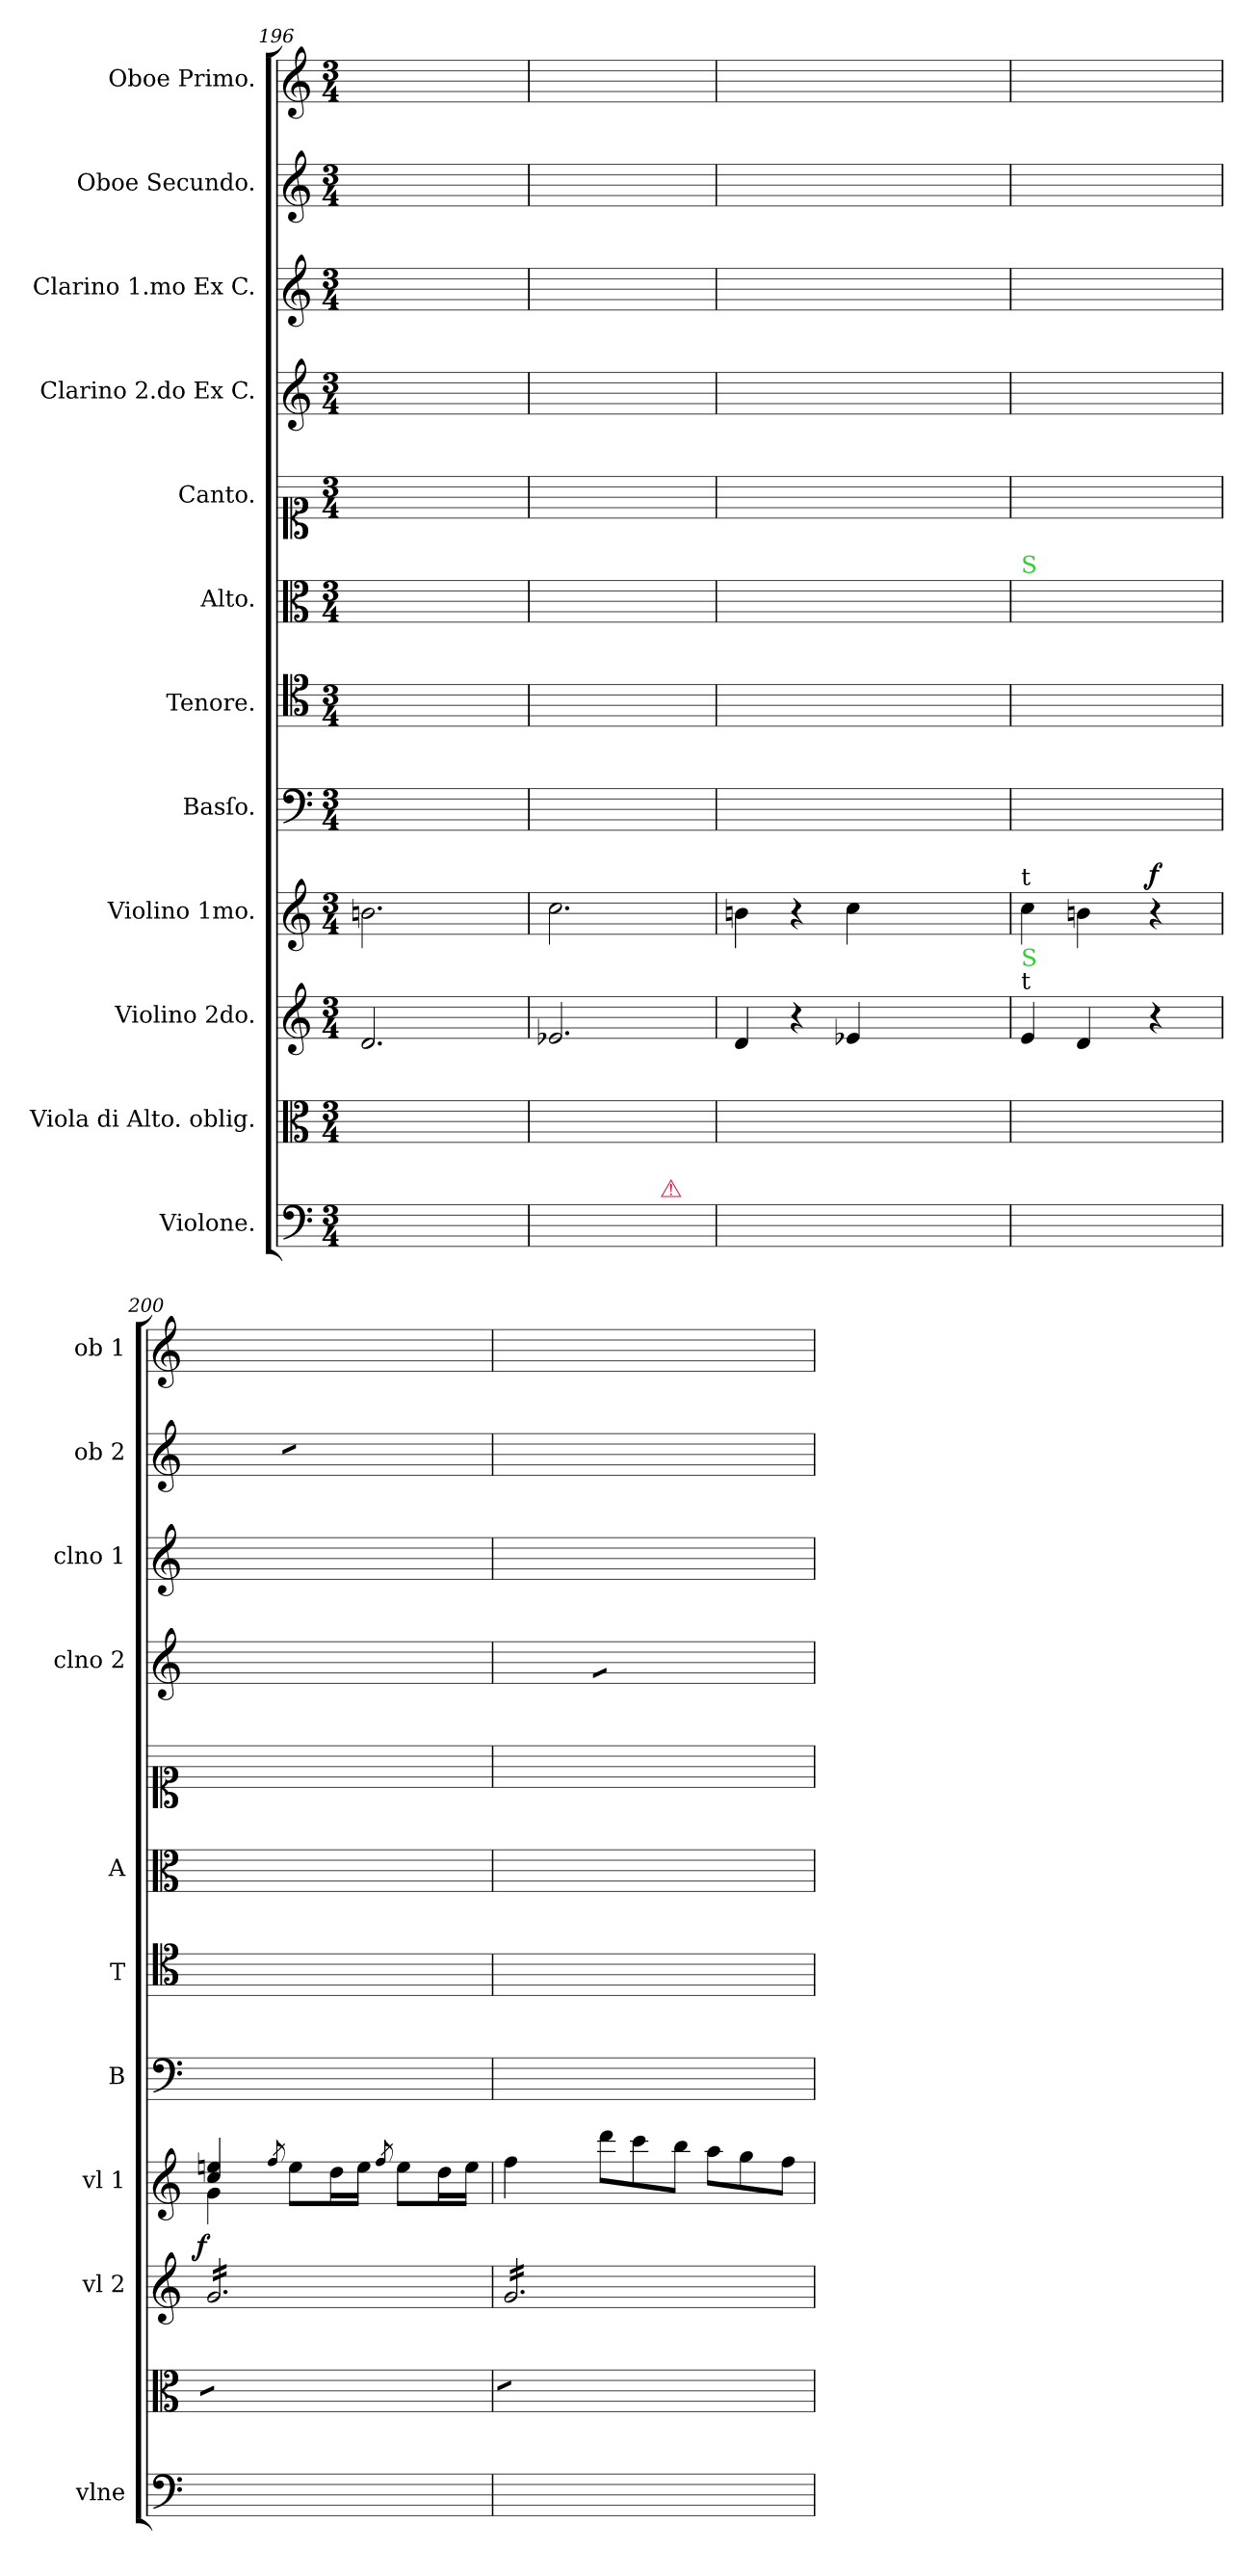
**kern	**kern	**kern	**dynam	**kern	**dynam	**kern	**text	**kern	**text	**kern	**text	**kern	**text	**kern	**kern	**kern	**kern
*part12	*part11	*part10	*part10	*part9	*part9	*part8	*part8	*part7	*part7	*part6	*part6	*part5	*part5	*part4	*part3	*part2	*part1
*staff12	*staff11	*staff10	*staff10	*staff9	*staff9	*staff8	*staff8	*staff7	*staff7	*staff6	*staff6	*staff5	*staff5	*staff4	*staff3	*staff2	*staff1
*I"Violone.	*I"Viola di Alto. oblig.	*I"Violino 2do.	*	*I"Violino 1mo.	*	*I"Basſo.	*	*I"Tenore.	*	*I"Alto.	*	*I"Canto.	*	*I"Clarino 2.do Ex C.	*I"Clarino 1.mo Ex C.	*I"Oboe Secundo.	*I"Oboe Primo.
*I'vlne	*	*I'vl 2	*	*I'vl 1	*	*I'B	*	*I'T	*	*I'A	*	*	*	*I'clno 2	*I'clno 1	*I'ob 2	*I'ob 1
*clefF4	*clefC3	*clefG2	*	*clefG2	*	*clefF4	*	*clefC4	*	*clefC3	*	*clefC1	*	*clefG2	*clefG2	*clefG2	*clefG2
*k[]	*k[]	*k[]	*	*k[]	*	*k[]	*	*k[]	*	*k[]	*	*k[]	*	*k[]	*k[]	*k[]	*k[]
*C:	*C:	*C:	*	*C:	*	*C:	*	*C:	*	*C:	*	*C:	*	*C:	*C:	*C:	*C:
*M3/4	*M3/4	*M3/4	*	*M3/4	*	*M3/4	*	*M3/4	*	*M3/4	*	*M3/4	*	*M3/4	*M3/4	*M3/4	*M3/4
=196	=196	=196	=196	=196	=196	=196	=196	=196	=196	=196	=196	=196	=196	=196	=196	=196	=196
4G\yy	2.ryy	2.d/	.	2.bn\	.	2G\yy	-ſon	2.G/yy	e-	2.d\yy	-lei-	2.bn\yy	-son	2.ryy	2.ryy	2.ryy	2.ryy
4G\yy	.	.	.	.	.	.	.	.	.	.	.	.	.	.	.	.	.
4Fn\yy	.	.	.	.	.	4Fn\yy	e-	.	.	.	.	.	.	.	.	.	.
=197	=197	=197	=197	=197	=197	=197	=197	=197	=197	=197	=197	=197	=197	=197	=197	=197	=197
4E-X\yy	2.ryy	2.e-X/	.	2.cc\	.	4E-X\yy	-lei-	2.G/yy	-lei-	2.e-X\yy	.	2.cc\yy	e-	2.ryy	2.ryy	2.ryy	2.ryy
4D/yy	.	.	.	.	.	4D/yy	.	.	.	.	.	.	.	.	.	.	.
!LO:TX:a:color=crimson:t=⚠	!	!	!	!	!	!	!	!	!	!	!	!	!	!	!	!	!
4C/yy	.	.	.	.	.	4C/yy	.	.	.	.	.	.	.	.	.	.	.
=198	=198	=198	=198	=198	=198	=198	=198	=198	=198	=198	=198	=198	=198	=198	=198	=198	=198
4G\yy	1.ryy	4d/	.	4bn\	.	4G\yy	-ſon	4G/yy	-ſon	4d\yy	-son	4bn\yy	-lei-	1.ryy	1.ryy	1.ryy	1.ryy
4E-X\yy	.	4r	.	4r	.	4ryy	.	4ryy	.	4ryy	.	4ryy	.	.	.	.	.
4C/yy	.	4e-X/	.	4cc\	.	4C/yy	e-	4G/yy	e-	4e-X\yy	e-	4cc\yy	.	.	.	.	.
2.ryy	.	2.ryy	.	2.ryy	.	2.ryy	.	2.ryy	.	2.ryy	.	2.ryy	.	.	.	.	.
=199	=199	=199	=199	=199	=199	=199	=199	=199	=199	=199	=199	=199	=199	=199	=199	=199	=199
!	!	!	!	!	!	!	!	!	!	!LO:TX:a:color=limegreen:t=S	!	!	!	!	!	!	!
!	!	!	!	!LO:TX:a:t=t	!	!	!	!	!	!	!	!	!	!	!	!	!
!	!	!LO:TX:a:t=t	!	!	!	!	!	!	!	!	!	!	!	!	!	!	!
!	!	!LO:TX:a:color=limegreen:t=S	!	!	!	!	!	!	!	!	!	!	!	!	!	!	!
4G\yy	4g\yy	4e/	.	4cc\	.	4G\yy	-lei-	4G/yy	-lei-	4e\yy	-lei-	4cc\yy	.	2.ryy	2.ryy	2.ryy	2.ryy
8G\Lyy	8g\Lyy	4d/	.	4bn\	.	4GG/yy	-ſon	4G/yy	-ſon	4d\yy	-son	4bn\yy	-son	.	.	.	.
8F\yy	8f\yy	.	.	.	.	.	.	.	.	.	.	.	.	.	.	.	.
!	!	!	!	!	!LO:DY:a	!	!	!	!	!	!	!	!	!	!	!	!
8En\yy	8e\yy	4r	.	4r	f	4ryy	.	4ryy	.	4ryy	.	4ryy	.	.	.	.	.
8D\Jyy	8d\Jyy	.	.	.	.	.	.	.	.	.	.	.	.	.	.	.	.
=200	=200	=200	=200	=200	=200	=200	=200	=200	=200	=200	=200	=200	=200	=200	=200	=200	=200
*	*	*	*	*^	*	*	*	*	*	*	*	*	*	*	*	*	*
!	!	!	!LO:DY:a:rj	!	!	!	!	!	!	!	!	!	!	!	!	!	!	!
*	*tremolo	*	*	*	*	*	*	*	*	*	*	*	*	*	*	*	*	*
*	*	*tremolo	*	*	*	*	*	*	*	*	*	*	*	*	*	*	*	*
8C/Lyy	8c\yyL	16g/LL	f	4cc/ 4een/	4g\	.	2c\yy	Ky-	2c\yy	Ky-	2g\yy	Ky-	2een\yy	Ky-	4cc\yy	4ee\yy	4cc\yy	4ee\yy
.	.	16g/	.	.	.	.	.	.	.	.	.	.	.	.	.	.	.	.
8GG/yy	8c\yy	16g/	.	.	.	.	.	.	.	.	.	.	.	.	.	.	.	.
.	.	16g/	.	.	.	.	.	.	.	.	.	.	.	.	.	.	.	.
.	.	.	.	8qff/	.	.	.	.	.	.	.	.	.	.	.	.	.	.
*	*	*	*	*	*	*	*	*	*	*	*	*	*	*	*	*	*tremolo	*
8C/yy	8c\yy	16g/	.	8ee\L	4ryy	.	.	.	.	.	.	.	.	.	4ryy	4ee\yy	8cc\yyL	4ee\yy
.	.	16g/	.	.	.	.	.	.	.	.	.	.	.	.	.	.	.	.
8GG/yy	8c\yy	16g/	.	16dd\L	.	.	.	.	.	.	.	.	.	.	.	.	8cc\yy	.
.	.	16g/	.	16ee\JJ	.	.	.	.	.	.	.	.	.	.	.	.	.	.
.	.	.	.	8qff/	.	.	.	.	.	.	.	.	.	.	.	.	.	.
8C/yy	8c\yy	16g/	.	8ee\L	4ryy	.	4c\yy	-ri-	4c\yy	-ri-	4g\yy	-ri-	4ee\yy	-ri-	4cc\yy	4ee\yy	8cc\yy	4ee\yy
.	.	16g/	.	.	.	.	.	.	.	.	.	.	.	.	.	.	.	.
8GG/Jyy	8c\yyJ	16g/	.	16dd\L	.	.	.	.	.	.	.	.	.	.	.	.	8cc\yyJ	.
*	*	*	*	*	*	*	*	*	*	*	*	*	*	*	*	*	*Xtremolo	*
.	.	16g/JJ	.	16ee\JJ	.	.	.	.	.	.	.	.	.	.	.	.	.	.
*	*	*	*	*v	*v	*	*	*	*	*	*	*	*	*	*	*	*	*
=201	=201	=201	=201	=201	=201	=201	=201	=201	=201	=201	=201	=201	=201	=201	=201	=201	=201
8BB/Lyy	8d\yyL	16g/LL	.	4ff\	.	2.B\yy	-e	2.d\yy	-e	2.g\yy	-e	2.ff\yy	-e	8g/Lyy	4ff\yy	4dd\yy	2.ff\yy
.	.	16g/	.	.	.	.	.	.	.	.	.	.	.	.	.	.	.
8GG/yy	8d\yy	16g/	.	.	.	.	.	.	.	.	.	.	.	16g/Lyy	.	.	.
.	.	16g/	.	.	.	.	.	.	.	.	.	.	.	16g/JJyy	.	.	.
*	*	*	*	*Xtuplet	*	*	*	*	*	*	*	*	*	*	*	*	*
*	*	*	*	*	*	*	*	*	*	*	*	*	*	*tremolo	*	*	*
8BB/yy	8d\yy	16g/	.	12ddd\L	.	.	.	.	.	.	.	.	.	8g/yyL	4ryy	4dd\yy	.
.	.	16g/	.	.	.	.	.	.	.	.	.	.	.	.	.	.	.
.	.	.	.	12ccc\	.	.	.	.	.	.	.	.	.	.	.	.	.
8GG/yy	8d\yy	16g/	.	.	.	.	.	.	.	.	.	.	.	8g/yy	.	.	.
.	.	.	.	12bb\J	.	.	.	.	.	.	.	.	.	.	.	.	.
.	.	16g/	.	.	.	.	.	.	.	.	.	.	.	.	.	.	.
8BB/yy	8d\yy	16g/	.	12aa\L	.	.	.	.	.	.	.	.	.	8g/yy	4ff\yy	4dd\yy	.
.	.	16g/	.	.	.	.	.	.	.	.	.	.	.	.	.	.	.
.	.	.	.	12gg\	.	.	.	.	.	.	.	.	.	.	.	.	.
8GG/Jyy	8d\yyJ	16g/	.	.	.	.	.	.	.	.	.	.	.	8g/yyJ	.	.	.
*	*	*	*	*	*	*	*	*	*	*	*	*	*	*Xtremolo	*	*	*
*	*Xtremolo	*	*	*	*	*	*	*	*	*	*	*	*	*	*	*	*
.	.	.	.	12ff\J	.	.	.	.	.	.	.	.	.	.	.	.	.
.	.	16g/JJ	.	.	.	.	.	.	.	.	.	.	.	.	.	.	.
*	*	*Xtremolo	*	*	*	*	*	*	*	*	*	*	*	*	*	*	*
=	=	=	=	=	=	=	=	=	=	=	=	=	=	=	=	=	=
*-	*-	*-	*-	*-	*-	*-	*-	*-	*-	*-	*-	*-	*-	*-	*-	*-	*-
